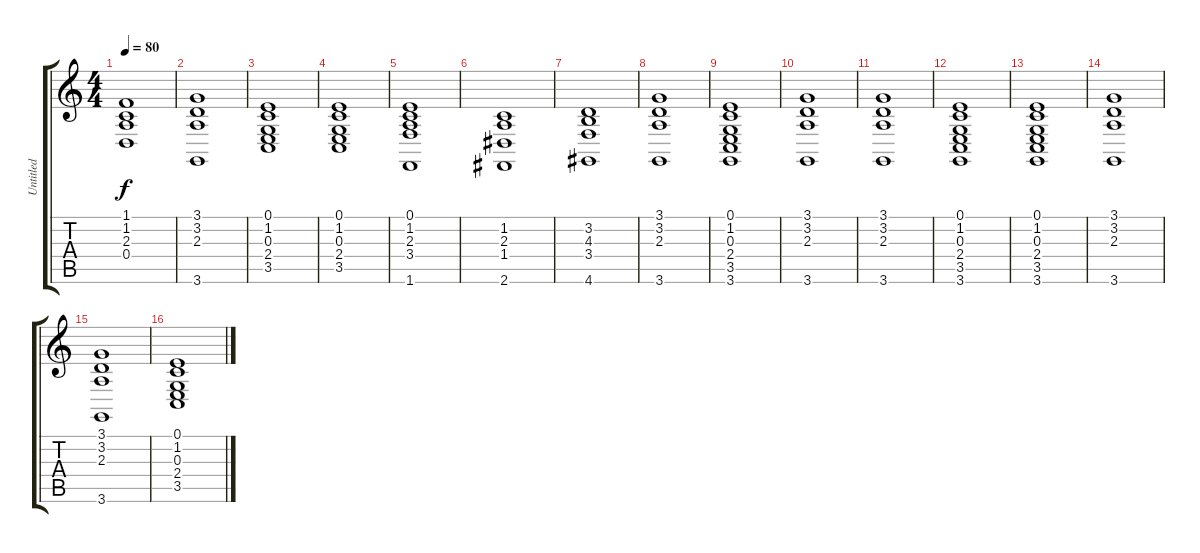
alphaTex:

\track ("Untitled" "Untitled") {instrument synthstrings2}
\staff {score tabs}
\tuning (E4 B3 G3 D3 A2 E2) {hide}
\ts (4 4)
\tempo 80
\clef g2
\ks c
(1.1 1.2 2.3 0.4).1{dy f} |
(3.1 3.2 2.3 3.6).1 |
(0.1 1.2 0.3 2.4 3.5).1 |
(0.1 1.2 0.3 2.4 3.5).1 |
(0.1 1.2 2.3 3.4 1.6).1 |
(1.2 2.3 1.4 2.6).1 |
(3.2 4.3 3.4 4.6).1 |
(3.1 3.2 2.3 3.6).1 |
(0.1 1.2 0.3 2.4 3.5 3.6).1 |
(3.1 3.2 2.3 3.6).1 |
(3.1 3.2 2.3 3.6).1 |
(0.1 1.2 0.3 2.4 3.5 3.6).1 |
(0.1 1.2 0.3 2.4 3.5 3.6).1 |
(3.1 3.2 2.3 3.6).1 |
(3.1 3.2 2.3 3.6).1 |
(0.1 1.2 0.3 2.4 3.5).1
